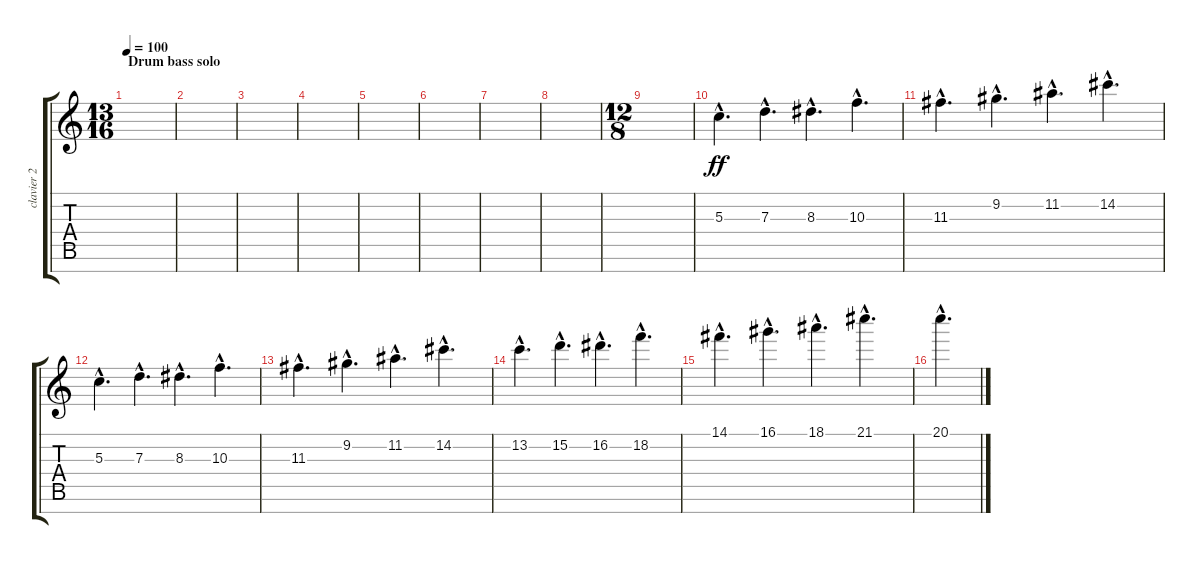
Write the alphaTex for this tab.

\track ("clavier 2" "clavier 2") {instrument distortionguitar}
\staff {score tabs}
\tuning (E4 B3 G3 D3 A2 E2 B1) {hide}
\ts (13 16)
\section ("" "Drum bass solo")
\tempo 100
\clef g2
\ks c
|
|
|
|
|
|
|
|
\ts (12 8)
|
5.3{hac}.4{d dy ff instrument synthvoice} 7.3{hac}.4{d} 8.3{hac}.4{d} 10.3{hac}.4{d} |
11.3{hac}.4{d} 9.2{hac}.4{d} 11.2{hac}.4{d} 14.2{hac}.4{d} |
5.3{hac}.4{d instrument synthvoice} 7.3{hac}.4{d} 8.3{hac}.4{d} 10.3{hac}.4{d} |
11.3{hac}.4{d} 9.2{hac}.4{d} 11.2{hac}.4{d} 14.2{hac}.4{d} |
13.2{hac}.4{d} 15.2{hac}.4{d} 16.2{hac}.4{d} 18.2{hac}.4{d} |
14.1{hac}.4{d} 16.1{hac}.4{d} 18.1{hac}.4{d} 21.1{hac}.4{d} |
20.1{hac}.4{d}
